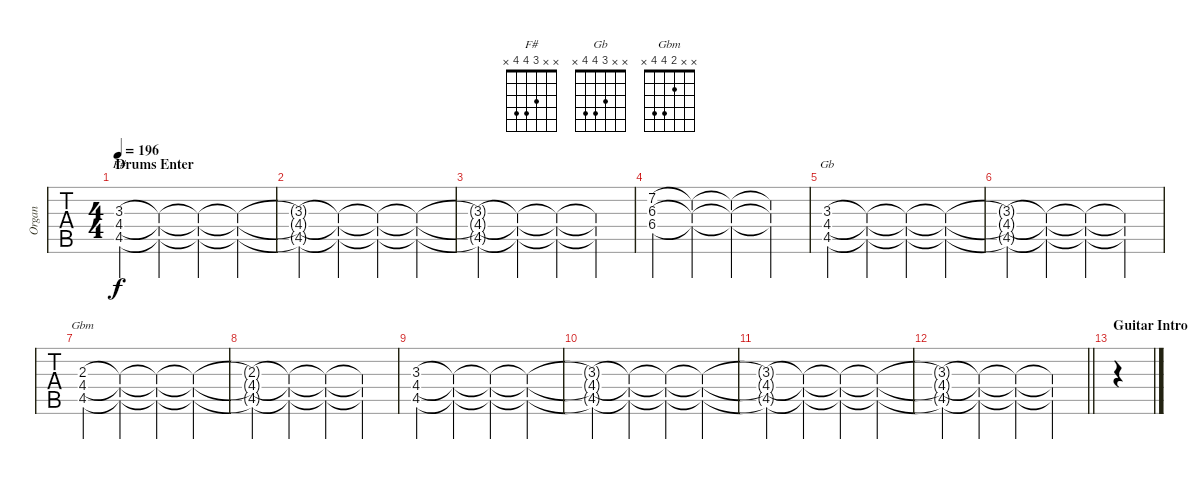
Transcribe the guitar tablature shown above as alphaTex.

\track ("Organ" "Organ") {instrument drawbarorgan}
\staff {tabs}
\tuning (E4 B3 G3 D3 A2 E2) {hide}
\chord ("F#" x x 3 4 4 x)
\chord ("Gb" x x 3 4 4 x)
\chord ("Gbm" x x 2 4 4 x)
\ts (4 4)
\section ("" "Drums Enter")
\tempo 196
\clef g2
\ks gb
(3.3 4.4 4.5).4{ch "F#" dy f} (3.3{t} 4.4{t} 4.5{t}).4 (3.3{t} 4.4{t} 4.5{t}).4 (3.3{t} 4.4{t} 4.5{t}).4 |
(3.3{t} 4.4{t} 4.5{t}).4 (3.3{t} 4.4{t} 4.5{t}).4 (3.3{t} 4.4{t} 4.5{t}).4 (3.3{t} 4.4{t} 4.5{t}).4 |
(3.3{t} 4.4{t} 4.5{t}).4 (3.3{t} 4.4{t} 4.5{t}).4 (3.3{t} 4.4{t} 4.5{t}).4 (3.3{t} 4.4{t} 4.5{t}).4 |
(7.2 6.3 6.4).4 (7.2{t} 6.3{t} 6.4{t}).4 (7.2{t} 6.3{t} 6.4{t}).4 (7.2{t} 6.3{t} 6.4{t}).4 |
(3.3 4.4 4.5).4{ch "Gb"} (3.3{t} 4.4{t} 4.5{t}).4 (3.3{t} 4.4{t} 4.5{t}).4 (3.3{t} 4.4{t} 4.5{t}).4 |
(3.3{t} 4.4{t} 4.5{t}).4 (3.3{t} 4.4{t} 4.5{t}).4 (3.3{t} 4.4{t} 4.5{t}).4 (3.3{t} 4.4{t} 4.5{t}).4 |
(2.3 4.4 4.5).4{ch "Gbm"} (2.3{t} 4.4{t} 4.5{t}).4 (2.3{t} 4.4{t} 4.5{t}).4 (2.3{t} 4.4{t} 4.5{t}).4 |
(2.3{t} 4.4{t} 4.5{t}).4 (2.3{t} 4.4{t} 4.5{t}).4 (2.3{t} 4.4{t} 4.5{t}).4 (2.3{t} 4.4{t} 4.5{t}).4 |
(3.3 4.4 4.5).4 (3.3{t} 4.4{t} 4.5{t}).4 (3.3{t} 4.4{t} 4.5{t}).4 (3.3{t} 4.4{t} 4.5{t}).4 |
(3.3{t} 4.4{t} 4.5{t}).4 (3.3{t} 4.4{t} 4.5{t}).4 (3.3{t} 4.4{t} 4.5{t}).4 (3.3{t} 4.4{t} 4.5{t}).4 |
(3.3{t} 4.4{t} 4.5{t}).4 (3.3{t} 4.4{t} 4.5{t}).4 (3.3{t} 4.4{t} 4.5{t}).4 (3.3{t} 4.4{t} 4.5{t}).4 |
\barLineRight lightlight
(3.3{t} 4.4{t} 4.5{t}).4 (3.3{t} 4.4{t} 4.5{t}).4 (3.3{t} 4.4{t} 4.5{t}).4 (3.3{t} 4.4{t} 4.5{t}).4 |
\section ("" "Guitar Intro")
